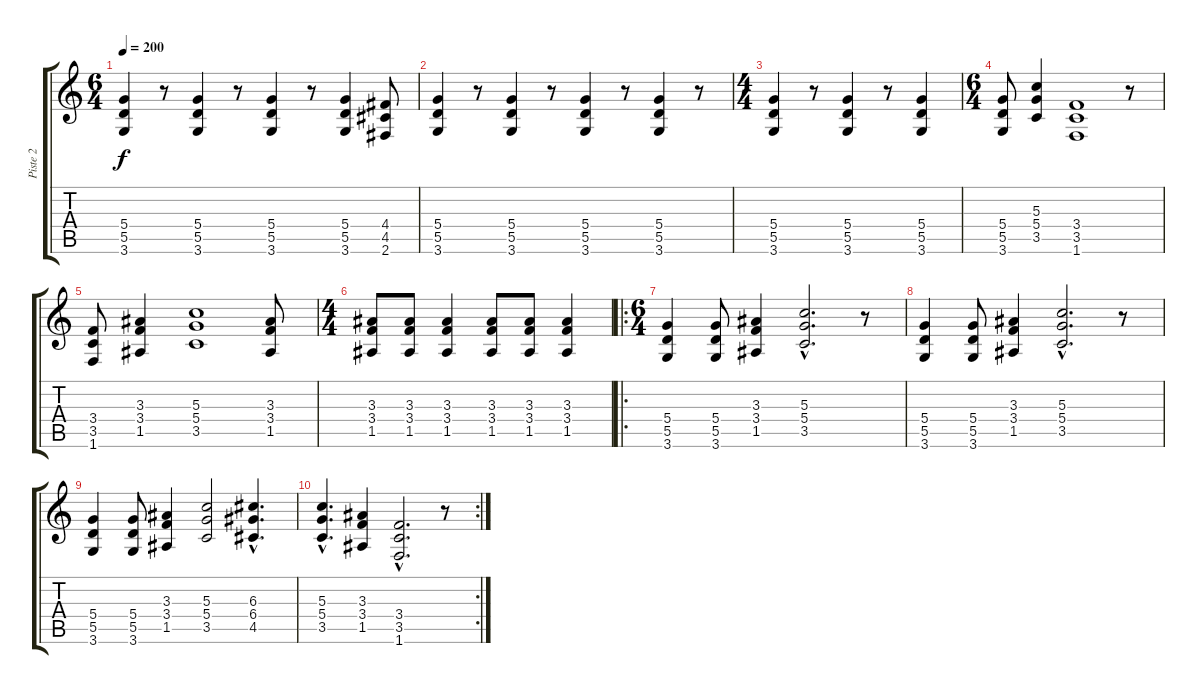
\track ("Piste 2" "Piste 2") {instrument overdrivenguitar}
\staff {score tabs}
\tuning (E4 B3 G3 D3 A2 E2) {hide}
\ts (6 4)
\tempo 200
\clef g2
\ks c
(5.4 5.5 3.6).4{dy f} r.8 (5.4 5.5 3.6).4 r.8 (5.4 5.5 3.6).4 r.8 (5.4 5.5 3.6).4 (4.4 4.5 2.6).8 |
(5.4 5.5 3.6).4 r.8 (5.4 5.5 3.6).4 r.8 (5.4 5.5 3.6).4 r.8 (5.4 5.5 3.6).4 r.8 |
\ts (4 4)
(5.4 5.5 3.6).4 r.8 (5.4 5.5 3.6).4 r.8 (5.4 5.5 3.6).4 |
\ts (6 4)
(5.4 5.5 3.6).8 (5.3 5.4 3.5).4 (3.4 3.5 1.6).1 r.8 |
(3.4 3.5 1.6).8 (3.3 3.4 1.5).4 (5.3 5.4 3.5).1 (3.3 3.4 1.5).8 |
\ts (4 4)
(3.3 3.4 1.5).8 (3.3 3.4 1.5).8 (3.3 3.4 1.5).4 (3.3 3.4 1.5).8 (3.3 3.4 1.5).8 (3.3 3.4 1.5).4 |
\ro
\ts (6 4)
(5.4 5.5 3.6).4 (5.4 5.5 3.6).8 (3.3 3.4 1.5).4 (5.3{hac} 5.4{hac} 3.5{hac}).2{d} r.8 |
(5.4 5.5 3.6).4 (5.4 5.5 3.6).8 (3.3 3.4 1.5).4 (5.3{hac} 5.4{hac} 3.5{hac}).2{d} r.8 |
(5.4 5.5 3.6).4 (5.4 5.5 3.6).8 (3.3 3.4 1.5).4 (5.3 5.4 3.5).2 (6.3{hac} 6.4{hac} 4.5{hac}).4{d} |
\rc 2
(5.3{hac} 5.4{hac} 3.5{hac}).4{d} (3.3 3.4 1.5).4 (3.4{hac} 3.5{hac} 1.6{hac}).2{d} r.8
